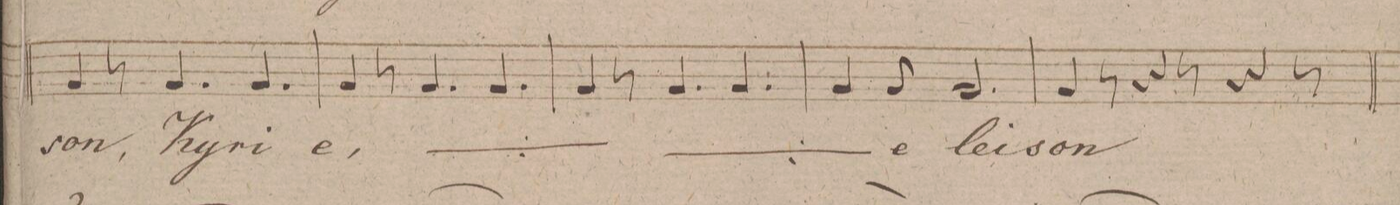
**kern	**dynam	**text
*I"Baſso.	*	*
*clefF4	*	*
*k[f#]	*	*
*M9/8	*	*
4BB/	.	-son,
8r	.	.
4.BB/	.	Ky-
4.BB/	.	-ri-
=20	=20	=20
4BB/	.	-e,
8r	.	.
*	*	*ij
4.BB/	.	Ky-
4.BB/	.	-ri-
=21	=21	=21
4BB/	.	-e
*	*	*Xij
8BB/	.	e-
2.BB/	.	-lei-
=22	=22	=22
4BB/	.	-son
8r	.	.
4r	.	.
8r	.	.
4r	.	.
8r	.	.
=23	=23	=23
*-	*-	*-
